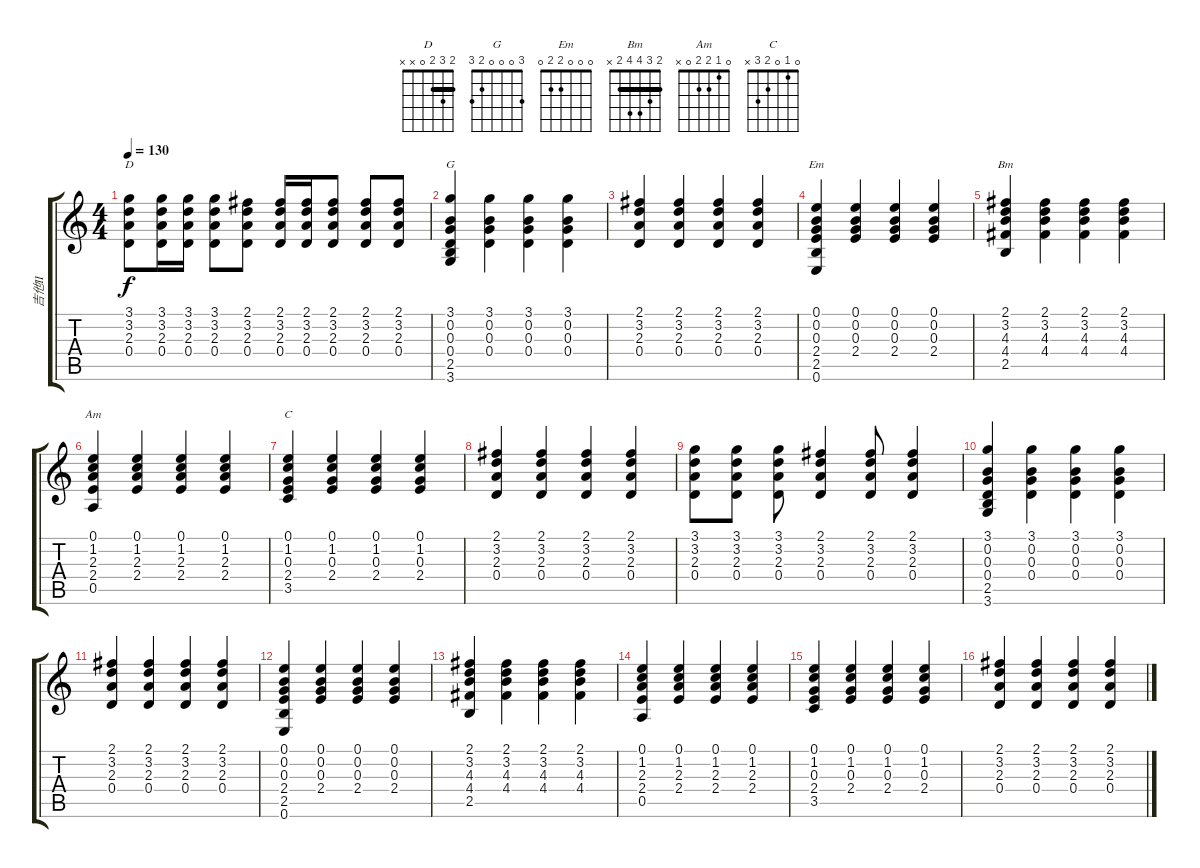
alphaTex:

\track ("吉他II" "吉他II") {instrument acousticguitarsteel}
\staff {score tabs}
\tuning (E4 B3 G3 D3 A2 E2) {hide}
\chord ("D" 2 3 2 0 x x) {barre 2}
\chord ("G" 3 0 0 0 2 3)
\chord ("Em" 0 0 0 2 2 0)
\chord ("Bm" 2 3 4 4 2 x) {barre 2}
\chord ("Am" 0 1 2 2 0 x)
\chord ("C" 0 1 0 2 3 x)
\ts (4 4)
\tempo 130
\clef g2
\ks c
(3.1 3.2 2.3 0.4).8{ch "D" dy f} (3.1 3.2 2.3 0.4).16 (3.1 3.2 2.3 0.4).16 (3.1 3.2 2.3 0.4).8 (2.1 3.2 2.3 0.4).8 (2.1 3.2 2.3 0.4).16 (2.1 3.2 2.3 0.4).16 (2.1 3.2 2.3 0.4).8 (2.1 3.2 2.3 0.4).8 (2.1 3.2 2.3 0.4).8 |
(3.1 0.2 0.3 0.4 2.5 3.6).4{ch "G"} (3.1 0.2 0.3 0.4).4 (3.1 0.2 0.3 0.4).4 (3.1 0.2 0.3 0.4).4 |
(2.1 3.2 2.3 0.4).4 (2.1 3.2 2.3 0.4).4 (2.1 3.2 2.3 0.4).4 (2.1 3.2 2.3 0.4).4 |
(0.1 0.2 0.3 2.4 2.5 0.6).4{ch "Em"} (0.1 0.2 0.3 2.4).4 (0.1 0.2 0.3 2.4).4 (0.1 0.2 0.3 2.4).4 |
(2.1 3.2 4.3 4.4 2.5).4{ch "Bm"} (2.1 3.2 4.3 4.4).4 (2.1 3.2 4.3 4.4).4 (2.1 3.2 4.3 4.4).4 |
(0.1 1.2 2.3 2.4 0.5).4{ch "Am"} (0.1 1.2 2.3 2.4).4 (0.1 1.2 2.3 2.4).4 (0.1 1.2 2.3 2.4).4 |
(0.1 1.2 0.3 2.4 3.5).4{ch "C"} (0.1 1.2 0.3 2.4).4 (0.1 1.2 0.3 2.4).4 (0.1 1.2 0.3 2.4).4 |
(2.1 3.2 2.3 0.4).4 (2.1 3.2 2.3 0.4).4 (2.1 3.2 2.3 0.4).4 (2.1 3.2 2.3 0.4).4 |
(3.1 3.2 2.3 0.4).8 (3.1 3.2 2.3 0.4).8 (3.1 3.2 2.3 0.4).8 (2.1 3.2 2.3 0.4).4 (2.1 3.2 2.3 0.4).8 (2.1 3.2 2.3 0.4).4 |
(3.1 0.2 0.3 0.4 2.5 3.6).4 (3.1 0.2 0.3 0.4).4 (3.1 0.2 0.3 0.4).4 (3.1 0.2 0.3 0.4).4 |
(2.1 3.2 2.3 0.4).4 (2.1 3.2 2.3 0.4).4 (2.1 3.2 2.3 0.4).4 (2.1 3.2 2.3 0.4).4 |
(0.1 0.2 0.3 2.4 2.5 0.6).4 (0.1 0.2 0.3 2.4).4 (0.1 0.2 0.3 2.4).4 (0.1 0.2 0.3 2.4).4 |
(2.1 3.2 4.3 4.4 2.5).4 (2.1 3.2 4.3 4.4).4 (2.1 3.2 4.3 4.4).4 (2.1 3.2 4.3 4.4).4 |
(0.1 1.2 2.3 2.4 0.5).4 (0.1 1.2 2.3 2.4).4 (0.1 1.2 2.3 2.4).4 (0.1 1.2 2.3 2.4).4 |
(0.1 1.2 0.3 2.4 3.5).4 (0.1 1.2 0.3 2.4).4 (0.1 1.2 0.3 2.4).4 (0.1 1.2 0.3 2.4).4 |
(2.1 3.2 2.3 0.4).4 (2.1 3.2 2.3 0.4).4 (2.1 3.2 2.3 0.4).4 (2.1 3.2 2.3 0.4).4
